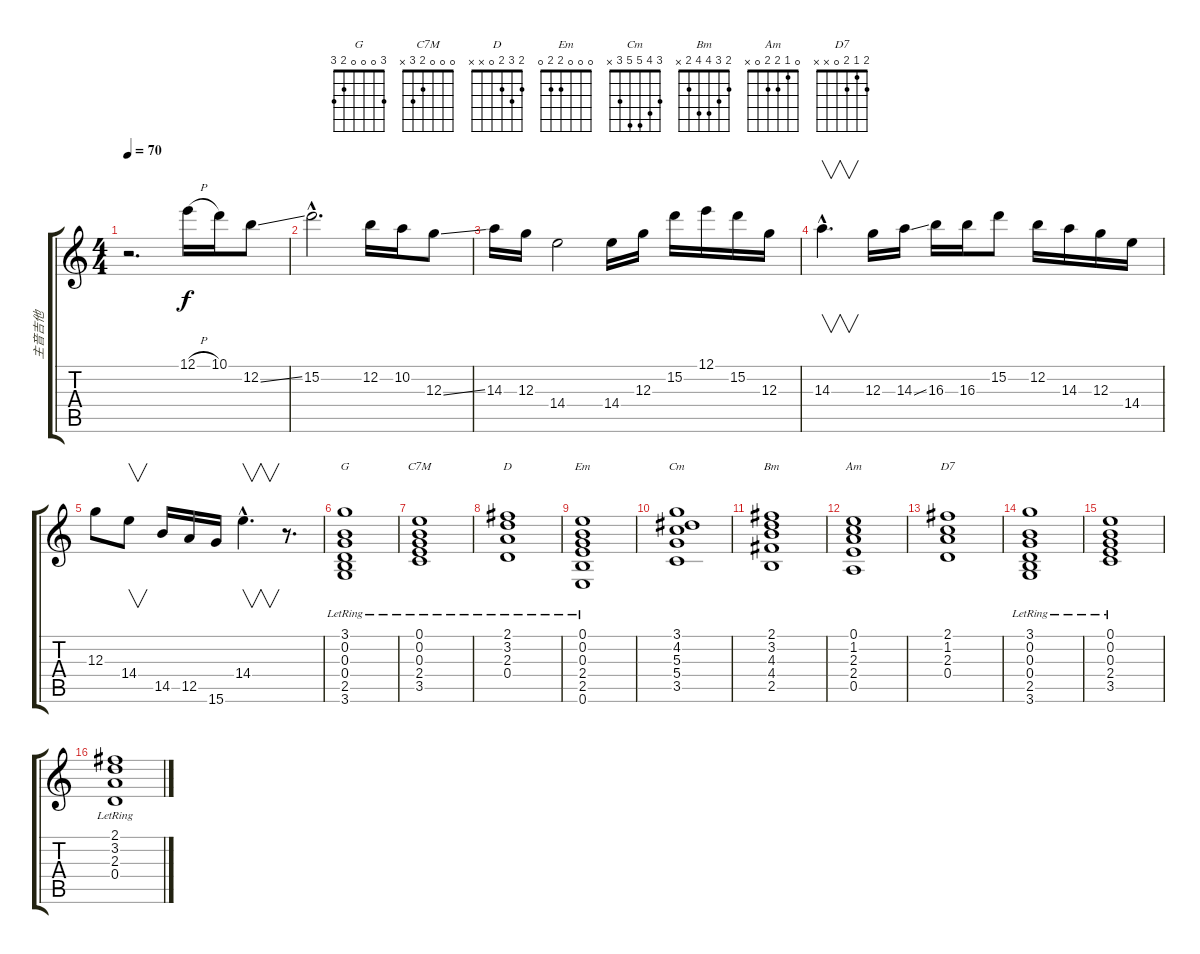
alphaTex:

\track ("主音吉他" "主音吉他") {instrument acousticguitarnylon}
\staff {score tabs}
\tuning (E4 B3 G3 D3 A2 E2) {hide}
\chord ("G" 3 0 0 0 2 3)
\chord ("C7M" 0 0 0 2 3 x)
\chord ("D" 2 3 2 0 x x)
\chord ("Em" 0 0 0 2 2 0)
\chord ("Cm" 3 4 5 5 3 x)
\chord ("Bm" 2 3 4 4 2 x)
\chord ("Am" 0 1 2 2 0 x)
\chord ("D7" 2 1 2 0 x x)
\ts (4 4)
\tempo 70
\clef g2
\ks c
r.2{d dy f instrument acousticguitarnylon} 12.1{h}.16 10.1.16 12.2{ss}.8 |
15.2{hac}.2{d} 12.2.16 10.2.16 12.3{ss}.8 |
14.3.16 12.3.16 14.4.2 14.4.16 12.3.16 15.2.16 12.1.16 15.2.16 12.3.16 |
14.3{hac}.4{v d} 12.3.16 14.3{ss}.16 16.3.16 16.3.16 15.2.8 12.2.16 14.3.16 12.3.16 14.4.16 |
12.3.8 14.4.8{v} 14.5.16 12.5.16 15.6.16 14.4{hac}.4{v d} r.8{d} |
(3.1 0.2{lr} 0.3 0.4 2.5 3.6).1{ch "G"} |
(0.1 0.2{lr} 0.3 2.4 3.5).1{ch "C7M"} |
(2.1 3.2{lr} 2.3 0.4).1{ch "D"} |
(0.1 0.2{lr} 0.3 2.4 2.5 0.6).1{ch "Em"} |
(3.1 4.2 5.3 5.4 3.5).1{ch "Cm"} |
(2.1 3.2 4.3 4.4 2.5).1{ch "Bm"} |
(0.1 1.2 2.3 2.4 0.5).1{ch "Am"} |
(2.1 1.2 2.3 0.4).1{ch "D7"} |
(3.1 0.2 0.3 0.4 2.5 3.6{lr}).1 |
(0.1 0.2 0.3 2.4 3.5{lr}).1 |
(2.1 3.2{lr} 2.3 0.4).1
